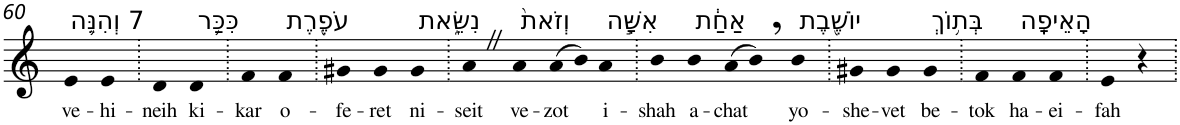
**kern	**text
*part1	*part1
*staff1	*staff1
*I"Piano	*
*I'Pno	*
!!LO:PB:g=z
*clefG2	*
*k[]	*
=60	=60
!LO:TX:a:t=7 וְהִנֵּ֛ה	!
!	!LO:LY:b
4e	ve-
!	!LO:LY:b
4e	-hi-
=61.	=61.
!	!LO:LY:b
4d	-neih
!LO:TX:a:t=כִּכַּ֥ר	!
!	!LO:LY:b
4d	ki-
=62.	=62.
!	!LO:LY:b
4f	-kar
!LO:TX:a:t=עֹפֶ֖רֶת	!
!	!LO:LY:b
4f	o-
=63.	=63.
!	!LO:LY:b
4g#X	-fe-
!	!LO:LY:b
4g#	-ret
!LO:TX:a:t=נִשֵּׂ֑את	!
!	!LO:LY:b
4g#	ni-
=64.	=64.
!	!LO:LY:b
4aZ	-seit
!LO:TX:a:t=וְזֹאת֙	!
!	!LO:LY:b
4a	ve-
!	!LO:LY:b
(>8a	-zot
8b)	.
!LO:TX:a:t=אִשָּׁ֣ה	!
!	!LO:LY:b
4a	i-
=65.	=65.
!	!LO:LY:b
4b	-shah
!LO:TX:a:t=אַחַ֔ת	!
!	!LO:LY:b
4b	a-
!	!LO:LY:b
(>8a	-chat
8b,)	.
!LO:TX:a:t=יוֹשֶׁ֖בֶת	!
!	!LO:LY:b
4b	yo-
=66.	=66.
!	!LO:LY:b
4g#X	-she-
!	!LO:LY:b
4g#	-vet
!LO:TX:a:t=בְּת֥וֹךְ	!
!	!LO:LY:b
4g#	be-
=67.	=67.
!	!LO:LY:b
4f	-tok
!LO:TX:a:t=הָאֵיפָֽה	!
!	!LO:LY:b
4f	ha-
!	!LO:LY:b
4f	-ei-
=68.	=68.
!	!LO:LY:b
4e	-fah
4r	.
=.	=.
*-	*-
